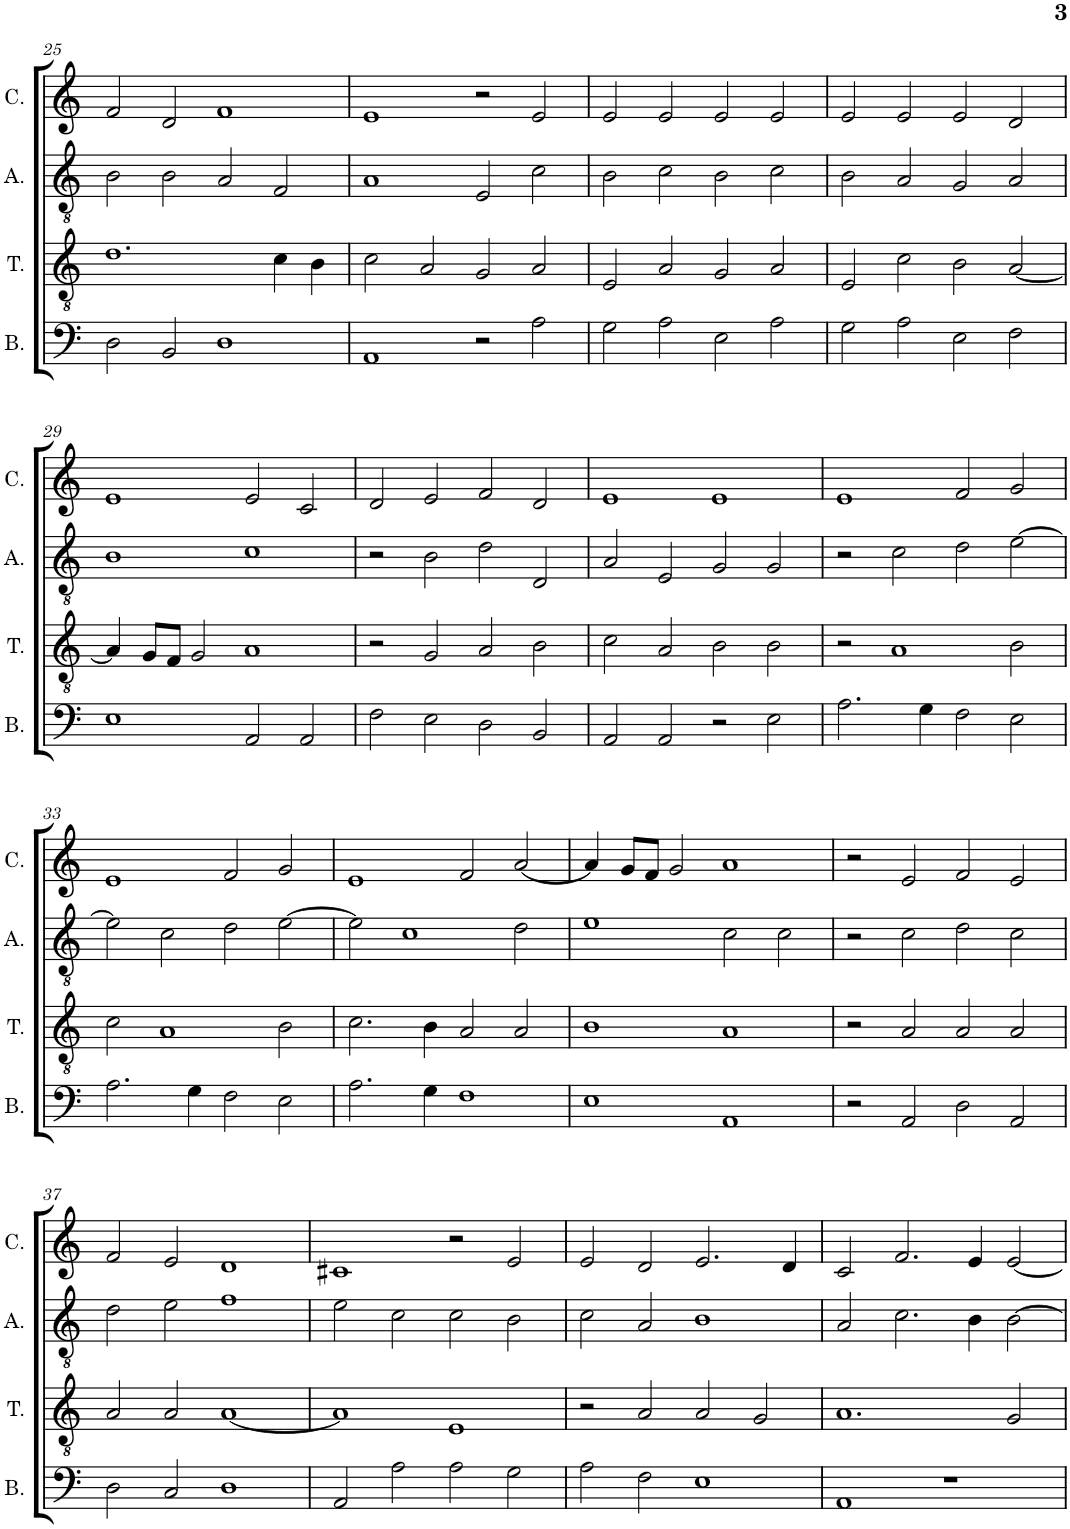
**kern	**kern	**kern	**kern
*part4	*part3	*part2	*part1
*staff4	*staff3	*staff2	*staff1
*I"Bassus	*I"Tenor	*I"Altus	*I"Cantus
*I'B.	*I'T.	*I'A.	*I'C.
!!LO:PB:g=z
*clefF4	*clefGv2	*clefGv2	*clefG2
*k[]	*k[]	*k[]	*k[]
*M2/1	*M2/1	*M2/1	*M2/1
=25	=25	=25	=25
2D\	1.d	2B\	2f/
2BB/	.	2B\	2d/
1D	.	2A/	1f
.	4c\	2F/	.
.	4B\	.	.
=26	=26	=26	=26
1AA	2c\	1A	1e
.	2A/	.	.
2r	2G/	2E/	2r
2A\	2A/	2c\	2e/
=27	=27	=27	=27
2G\	2E/	2B\	2e/
2A\	2A/	2c\	2e/
2E\	2G/	2B\	2e/
2A\	2A/	2c\	2e/
=28	=28	=28	=28
2G\	2E/	2B\	2e/
2A\	2c\	2A/	2e/
2E\	2B\	2G/	2e/
2F\	[2A/	2A/	2d/
!!LO:LB:g=z
=29	=29	=29	=29
1E	4A/]	1B	1e
.	8G/L	.	.
.	8F/J	.	.
.	2G/	.	.
2AA/	1A	1c	2e/
2AA/	.	.	2c/
=30	=30	=30	=30
2F\	2r	2r	2d/
2E\	2G/	2B\	2e/
2D\	2A/	2d\	2f/
2BB/	2B\	2D/	2d/
=31	=31	=31	=31
2AA/	2c\	2A/	1e
2AA/	2A/	2E/	.
2r	2B\	2G/	1e
2E\	2B\	2G/	.
=32	=32	=32	=32
2.A\	2r	2r	1e
.	1A	2c\	.
4G\	.	.	.
2F\	.	2d\	2f/
2E\	2B\	[2e\	2g/
!!LO:LB:g=z
=33	=33	=33	=33
2.A\	2c\	2e\]	1e
.	1A	2c\	.
4G\	.	.	.
2F\	.	2d\	2f/
2E\	2B\	[2e\	2g/
=34	=34	=34	=34
2.A\	2.c\	2e\]	1e
.	.	1c	.
4G\	4B\	.	.
1F	2A/	.	2f/
.	2A/	2d\	[2a/
=35	=35	=35	=35
1E	1B	1e	4a/]
.	.	.	8g/L
.	.	.	8f/J
.	.	.	2g/
1AA	1A	2c\	1a
.	.	2c\	.
=36	=36	=36	=36
2r	2r	2r	2r
2AA/	2A/	2c\	2e/
2D\	2A/	2d\	2f/
2AA/	2A/	2c\	2e/
!!LO:LB:g=z
=37	=37	=37	=37
2D\	2A/	2d\	2f/
2C/	2A/	2e\	2e/
1D	[1A	1f	1d
=38	=38	=38	=38
2AA/	1A]	2e\	1c#X
2A\	.	2c\	.
2A\	1E	2c\	2r
2G\	.	2B\	2e/
=39	=39	=39	=39
2A\	2r	2c\	2e/
2F\	2A/	2A/	2d/
1E	2A/	1B	2.e/
.	2G/	.	.
.	.	.	4d/
=40	=40	=40	=40
1AA	1.A	2A/	2c/
.	.	2.c\	2.f/
1r	.	.	.
.	.	4B\	4e/
.	2G/	[2B\	[2e/
=	=	=	=
*-	*-	*-	*-
